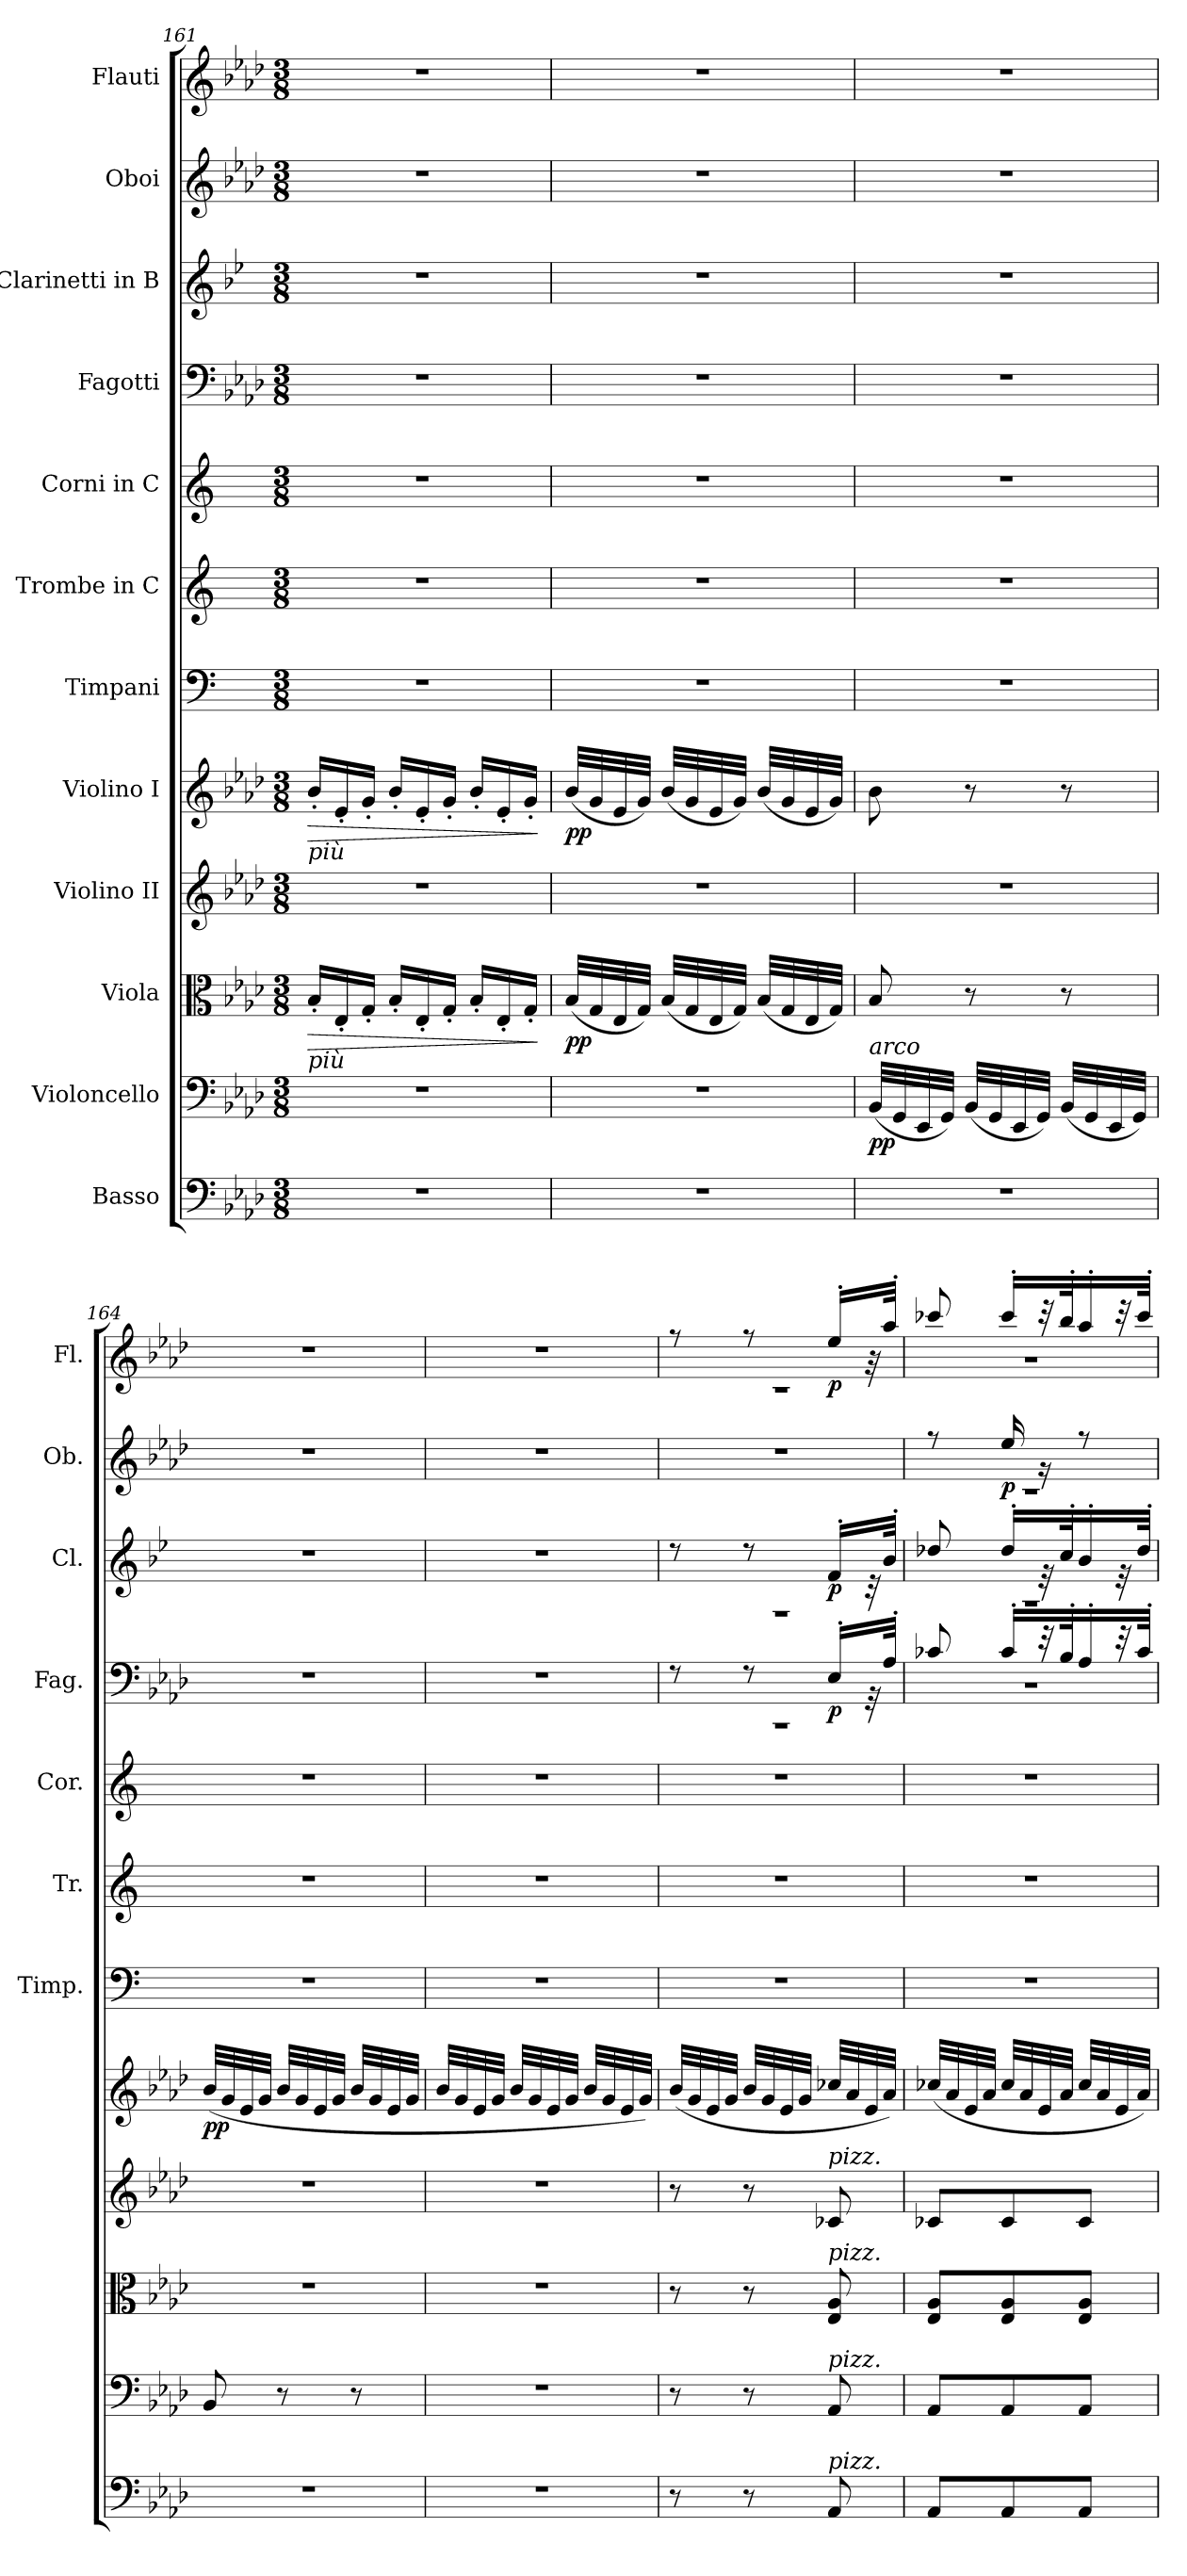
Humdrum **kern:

**kern	**kern	**dynam	**kern	**dynam	**kern	**kern	**dynam	**kern	**kern	**kern	**kern	**dynam	**kern	**dynam	**kern	**dynam	**kern	**dynam
*part12	*part11	*part11	*part10	*part10	*part9	*part8	*part8	*part7	*part6	*part5	*part4	*part4	*part3	*part3	*part2	*part2	*part1	*part1
*staff12	*staff11	*staff11	*staff10	*staff10	*staff9	*staff8	*staff8	*staff7	*staff6	*staff5	*staff4	*staff4	*staff3	*staff3	*staff2	*staff2	*staff1	*staff1
*I"Basso	*I"Violoncello	*	*I"Viola	*	*I"Violino II	*I"Violino I	*	*I"Timpani	*I"Trombe in C	*I"Corni in C	*I"Fagotti	*	*I"Clarinetti in B	*	*I"Oboi	*	*I"Flauti	*
*	*	*	*	*	*	*	*	*I'Timp.	*I'Tr.	*I'Cor.	*I'Fag.	*	*I'Cl.	*	*I'Ob.	*	*I'Fl.	*
*clefF4	*clefF4	*	*clefC3	*	*clefG2	*clefG2	*	*clefF4	*clefG2	*clefG2	*clefF4	*	*clefG2	*	*clefG2	*	*clefG2	*
*ITrd7c12	*	*	*	*	*	*	*	*	*	*ITrd7c12	*	*	*ITrd1c2	*	*	*	*	*
*k[b-e-a-d-]	*k[b-e-a-d-]	*	*k[b-e-a-d-]	*	*k[b-e-a-d-]	*k[b-e-a-d-]	*	*k[]	*k[]	*k[]	*k[b-e-a-d-]	*	*k[b-e-a-d-]	*	*k[b-e-a-d-]	*	*k[b-e-a-d-]	*
*M3/8	*M3/8	*	*M3/8	*	*M3/8	*M3/8	*	*M3/8	*M3/8	*M3/8	*M3/8	*	*M3/8	*	*M3/8	*	*M3/8	*
*	*	*	*Xtuplet	*	*	*	*	*	*	*	*	*	*	*	*	*	*	*
=161	=161	=161	=161	=161	=161	=161	=161	=161	=161	=161	=161	=161	=161	=161	=161	=161	=161	=161
!	!	!	!	!LO:HP:b	!	!	!	!	!	!	!	!	!	!	!	!	!	!
*	*	*	*	*	*	*Xtuplet	*	*	*	*	*	*	*	*	*	*	*	*
!	!	!	!	!	!	!LO:TX:b:i:t=più	!	!	!	!	!	!	!	!	!	!	!	!
!	!	!	!LO:TX:b:i:t=più	!	!	!	!	!	!	!	!	!	!	!	!	!	!	!
!	!	!	!	!	!	!	!LO:HP:b	!	!	!	!	!	!	!	!	!	!	!
4.r	4.r	.	24B-'/LL	>	4.r	24b-'/LL	>	4.r	4.r	4.r	4.r	.	4.r	.	4.r	.	4.r	.
.	.	.	24E-'/	.	.	24e-'/	.	.	.	.	.	.	.	.	.	.	.	.
.	.	.	24G'/JJ	.	.	24g'/JJ	.	.	.	.	.	.	.	.	.	.	.	.
.	.	.	24B-'/LL	.	.	24b-'/LL	.	.	.	.	.	.	.	.	.	.	.	.
.	.	.	24E-'/	.	.	24e-'/	.	.	.	.	.	.	.	.	.	.	.	.
.	.	.	24G'/JJ	.	.	24g'/JJ	.	.	.	.	.	.	.	.	.	.	.	.
.	.	.	24B-'/LL	.	.	24b-'/LL	.	.	.	.	.	.	.	.	.	.	.	.
.	.	.	24E-'/	.	.	24e-'/	.	.	.	.	.	.	.	.	.	.	.	.
.	.	.	24G'/JJ	.	.	24g'/JJ	.	.	.	.	.	.	.	.	.	.	.	.
.	.	.	.	]	.	.	]	.	.	.	.	.	.	.	.	.	.	.
=162	=162	=162	=162	=162	=162	=162	=162	=162	=162	=162	=162	=162	=162	=162	=162	=162	=162	=162
!	!	!	!	!LO:DY:b	!	!	!LO:DY:b	!	!	!	!	!	!	!	!	!	!	!
4.r	4.r	.	(32B-/LLL	pp	4.r	(32b-/LLL	pp	4.r	4.r	4.r	4.r	.	4.r	.	4.r	.	4.r	.
.	.	.	32G/	.	.	32g/	.	.	.	.	.	.	.	.	.	.	.	.
.	.	.	32E-/	.	.	32e-/	.	.	.	.	.	.	.	.	.	.	.	.
.	.	.	32G/JJJ)	.	.	32g/JJJ)	.	.	.	.	.	.	.	.	.	.	.	.
.	.	.	(32B-/LLL	.	.	(32b-/LLL	.	.	.	.	.	.	.	.	.	.	.	.
.	.	.	32G/	.	.	32g/	.	.	.	.	.	.	.	.	.	.	.	.
.	.	.	32E-/	.	.	32e-/	.	.	.	.	.	.	.	.	.	.	.	.
.	.	.	32G/JJJ)	.	.	32g/JJJ)	.	.	.	.	.	.	.	.	.	.	.	.
.	.	.	(32B-/LLL	.	.	(32b-/LLL	.	.	.	.	.	.	.	.	.	.	.	.
.	.	.	32G/	.	.	32g/	.	.	.	.	.	.	.	.	.	.	.	.
.	.	.	32E-/	.	.	32e-/	.	.	.	.	.	.	.	.	.	.	.	.
.	.	.	32G/JJJ)	.	.	32g/JJJ)	.	.	.	.	.	.	.	.	.	.	.	.
!!LO:PB:g=z
=163	=163	=163	=163	=163	=163	=163	=163	=163	=163	=163	=163	=163	=163	=163	=163	=163	=163	=163
!	!LO:TX:a:i:t=arco	!	!	!	!	!	!	!	!	!	!	!	!	!	!	!	!	!
!	!	!LO:DY:b	!	!	!	!	!	!	!	!	!	!	!	!	!	!	!	!
4.r	(32BB-/LLL	pp	8B-/	.	4.r	8b-\	.	4.r	4.r	4.r	4.r	.	4.r	.	4.r	.	4.r	.
.	32GG/	.	.	.	.	.	.	.	.	.	.	.	.	.	.	.	.	.
.	32EE-/	.	.	.	.	.	.	.	.	.	.	.	.	.	.	.	.	.
.	32GG/JJJ)	.	.	.	.	.	.	.	.	.	.	.	.	.	.	.	.	.
.	(32BB-/LLL	.	8r	.	.	8r	.	.	.	.	.	.	.	.	.	.	.	.
.	32GG/	.	.	.	.	.	.	.	.	.	.	.	.	.	.	.	.	.
.	32EE-/	.	.	.	.	.	.	.	.	.	.	.	.	.	.	.	.	.
.	32GG/JJJ)	.	.	.	.	.	.	.	.	.	.	.	.	.	.	.	.	.
.	(32BB-/LLL	.	8r	.	.	8r	.	.	.	.	.	.	.	.	.	.	.	.
.	32GG/	.	.	.	.	.	.	.	.	.	.	.	.	.	.	.	.	.
.	32EE-/	.	.	.	.	.	.	.	.	.	.	.	.	.	.	.	.	.
.	32GG/JJJ)	.	.	.	.	.	.	.	.	.	.	.	.	.	.	.	.	.
=164	=164	=164	=164	=164	=164	=164	=164	=164	=164	=164	=164	=164	=164	=164	=164	=164	=164	=164
!	!	!	!	!	!	!	!LO:DY:b	!	!	!	!	!	!	!	!	!	!	!
4.r	8BB-/	.	4.r	.	4.r	(32b-/LLL	pp	4.r	4.r	4.r	4.r	.	4.r	.	4.r	.	4.r	.
.	.	.	.	.	.	32g/	.	.	.	.	.	.	.	.	.	.	.	.
.	.	.	.	.	.	32e-/	.	.	.	.	.	.	.	.	.	.	.	.
.	.	.	.	.	.	32g/JJJ	.	.	.	.	.	.	.	.	.	.	.	.
.	8r	.	.	.	.	32b-/LLL	.	.	.	.	.	.	.	.	.	.	.	.
.	.	.	.	.	.	32g/	.	.	.	.	.	.	.	.	.	.	.	.
.	.	.	.	.	.	32e-/	.	.	.	.	.	.	.	.	.	.	.	.
.	.	.	.	.	.	32g/JJJ	.	.	.	.	.	.	.	.	.	.	.	.
.	8r	.	.	.	.	32b-/LLL	.	.	.	.	.	.	.	.	.	.	.	.
.	.	.	.	.	.	32g/	.	.	.	.	.	.	.	.	.	.	.	.
.	.	.	.	.	.	32e-/	.	.	.	.	.	.	.	.	.	.	.	.
.	.	.	.	.	.	32g/JJJ	.	.	.	.	.	.	.	.	.	.	.	.
=165	=165	=165	=165	=165	=165	=165	=165	=165	=165	=165	=165	=165	=165	=165	=165	=165	=165	=165
4.r	4.r	.	4.r	.	4.r	32b-/LLL	.	4.r	4.r	4.r	4.r	.	4.r	.	4.r	.	4.r	.
.	.	.	.	.	.	32g/	.	.	.	.	.	.	.	.	.	.	.	.
.	.	.	.	.	.	32e-/	.	.	.	.	.	.	.	.	.	.	.	.
.	.	.	.	.	.	32g/JJJ	.	.	.	.	.	.	.	.	.	.	.	.
.	.	.	.	.	.	32b-/LLL	.	.	.	.	.	.	.	.	.	.	.	.
.	.	.	.	.	.	32g/	.	.	.	.	.	.	.	.	.	.	.	.
.	.	.	.	.	.	32e-/	.	.	.	.	.	.	.	.	.	.	.	.
.	.	.	.	.	.	32g/JJJ	.	.	.	.	.	.	.	.	.	.	.	.
.	.	.	.	.	.	32b-/LLL	.	.	.	.	.	.	.	.	.	.	.	.
.	.	.	.	.	.	32g/	.	.	.	.	.	.	.	.	.	.	.	.
.	.	.	.	.	.	32e-/	.	.	.	.	.	.	.	.	.	.	.	.
.	.	.	.	.	.	32g/JJJ)	.	.	.	.	.	.	.	.	.	.	.	.
=166	=166	=166	=166	=166	=166	=166	=166	=166	=166	=166	=166	=166	=166	=166	=166	=166	=166	=166
*	*	*	*	*	*	*	*	*	*	*	*^	*	*^	*	*	*	*^	*
8r	8r	.	8r	.	8r	(32b-/LLL	.	4.r	4.r	4.r	8r	4.r	.	8r	4.r	.	4.r	.	8r	4.r	.
.	.	.	.	.	.	32g/	.	.	.	.	.	.	.	.	.	.	.	.	.	.	.
.	.	.	.	.	.	32e-/	.	.	.	.	.	.	.	.	.	.	.	.	.	.	.
.	.	.	.	.	.	32g/JJJ	.	.	.	.	.	.	.	.	.	.	.	.	.	.	.
8r	8r	.	8r	.	8r	32b-/LLL	.	.	.	.	8r	.	.	8r	.	.	.	.	8r	.	.
.	.	.	.	.	.	32g/	.	.	.	.	.	.	.	.	.	.	.	.	.	.	.
.	.	.	.	.	.	32e-/	.	.	.	.	.	.	.	.	.	.	.	.	.	.	.
.	.	.	.	.	.	32g/JJJ	.	.	.	.	.	.	.	.	.	.	.	.	.	.	.
!	!	!	!	!	!LO:TX:a:i:t=pizz.	!	!	!	!	!	!	!	!	!	!	!	!	!	!	!	!
!	!	!	!LO:TX:a:i:t=pizz.	!	!	!	!	!	!	!	!	!	!	!	!	!	!	!	!	!	!
!	!LO:TX:a:i:t=pizz.	!	!	!	!	!	!	!	!	!	!	!	!	!	!	!	!	!	!	!	!
!LO:TX:a:i:t=pizz.	!	!	!	!	!	!	!	!	!	!	!	!	!	!	!	!	!	!	!	!	!
!	!	!	!	!	!	!	!	!	!	!	!	!	!LO:DY:b	!	!	!LO:DY:b	!	!	!	!	!LO:DY:b
8AAA-/	8AA-/	.	8E-/ 8A-/	.	8c-X/	32cc-X/LLL	.	.	.	.	16E-'/LL	.	p	16e-'/LL	.	p	.	.	16ee-'/LL	.	p
.	.	.	.	.	.	32a-/	.	.	.	.	.	.	.	.	.	.	.	.	.	.	.
.	.	.	.	.	.	32e-/	.	.	.	.	32rGG	.	.	32rc	.	.	.	.	32rg	.	.
.	.	.	.	.	.	32a-/JJJ)	.	.	.	.	32A-'/JJk	.	.	32a-'/JJk	.	.	.	.	32aa-'/JJk	.	.
=167	=167	=167	=167	=167	=167	=167	=167	=167	=167	=167	=167	=167	=167	=167	=167	=167	=167	=167	=167	=167	=167
*	*	*	*	*	*	*	*	*	*	*	*	*	*	*	*	*	*^	*	*	*	*
8AAA-/L	8AA-/L	.	8E-/ 8A-/L	.	8c-X/L	(32cc-X/LLL	.	4.r	4.r	4.r	8c-X/	4.r	.	8cc-X/	4.r	.	8r	4.r	.	8ccc-X/	4.r	.
.	.	.	.	.	.	32a-/	.	.	.	.	.	.	.	.	.	.	.	.	.	.	.	.
.	.	.	.	.	.	32e-/	.	.	.	.	.	.	.	.	.	.	.	.	.	.	.	.
.	.	.	.	.	.	32a-/JJJ	.	.	.	.	.	.	.	.	.	.	.	.	.	.	.	.
!	!	!	!	!	!	!	!	!	!	!	!	!	!	!	!	!	!	!	!LO:DY:b	!	!	!
8AAA-/	8AA-/	.	8E-/ 8A-/	.	8c-/	32cc-/LLL	.	.	.	.	16c-'/LL	.	.	16cc-'/LL	.	.	16ee-/	.	p	16ccc-'/LL	.	.
.	.	.	.	.	.	32a-/	.	.	.	.	.	.	.	.	.	.	.	.	.	.	.	.
.	.	.	.	.	.	32e-/	.	.	.	.	32r	.	.	32re	.	.	16rg	.	.	32r	.	.
.	.	.	.	.	.	32a-/JJJ	.	.	.	.	32B-'/K	.	.	32b-'/K	.	.	.	.	.	32bb-'/K	.	.
8AAA-/J	8AA-/J	.	8E-/ 8A-/J	.	8c-/J	32cc-/LLL	.	.	.	.	16A-'/	.	.	16a-'/	.	.	8r	.	.	16aa-'/	.	.
.	.	.	.	.	.	32a-/	.	.	.	.	.	.	.	.	.	.	.	.	.	.	.	.
.	.	.	.	.	.	32e-/	.	.	.	.	32r	.	.	32re	.	.	.	.	.	32r	.	.
.	.	.	.	.	.	32a-/JJJ)	.	.	.	.	32c-'/JJk	.	.	32cc-'/JJk	.	.	.	.	.	32ccc-'/JJk	.	.
*	*	*	*	*	*	*	*	*	*	*	*v	*v	*	*	*	*	*v	*v	*	*v	*v	*
*	*	*	*	*	*	*	*	*	*	*	*	*	*v	*v	*	*	*	*	*
=	=	=	=	=	=	=	=	=	=	=	=	=	=	=	=	=	=	=
*-	*-	*-	*-	*-	*-	*-	*-	*-	*-	*-	*-	*-	*-	*-	*-	*-	*-	*-
